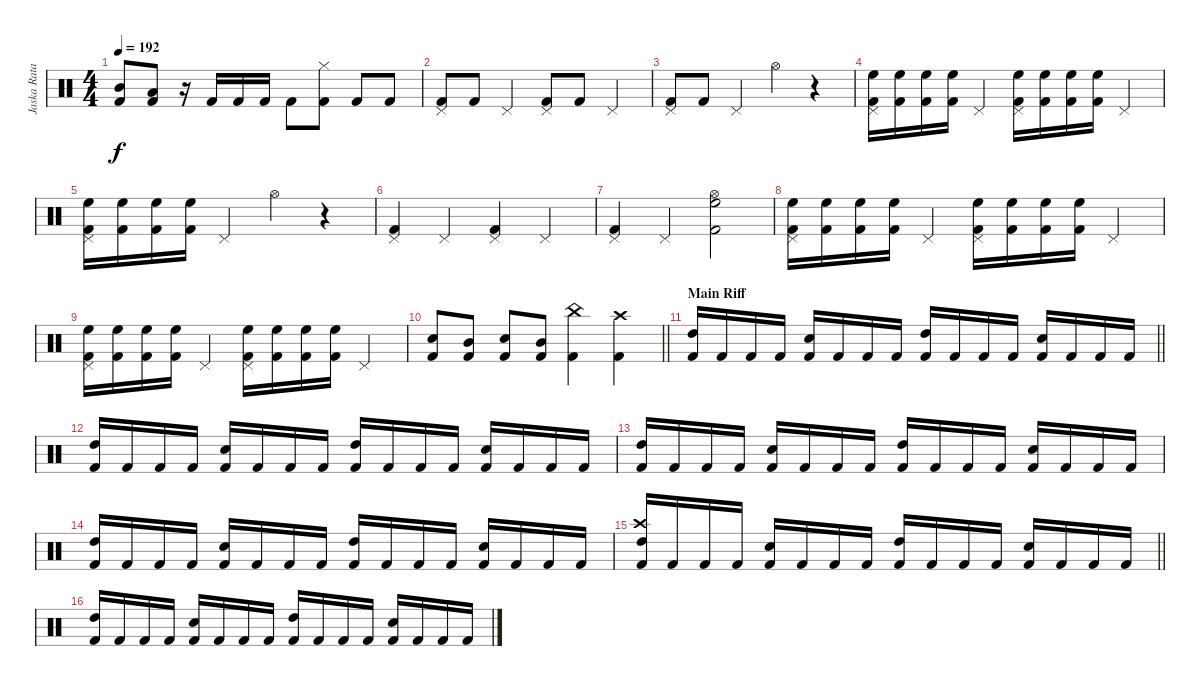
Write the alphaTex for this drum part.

\track ("Jaska Ratakinan" "Jaska Rata") {instrument percussion}
\staff {score}
\articulation defaults
\ts (4 4)
\tempo 192
\clef neutral
\ks c
("Kick (hit) 2" "Mid Tom (hit)").8{dy f} ("Kick (hit) 2" "Low Tom (hit)").8 r.16 "Kick (hit) 2".16 "Kick (hit) 2".16 "Kick (hit) 2".16 "Kick (hit) 2".8 ("Kick (hit) 2" "Hi-Hat (closed)").8 "Kick (hit) 2".8 "Kick (hit) 2".8 |
("Kick (hit) 2" "Pedal Hi-Hat (hit)").8 "Kick (hit) 2".8 "Pedal Hi-Hat (hit)".4 ("Kick (hit) 2" "Pedal Hi-Hat (hit)").8 "Kick (hit) 2".8 "Pedal Hi-Hat (hit)".4 |
("Kick (hit) 2" "Pedal Hi-Hat (hit)").8 "Kick (hit) 2".8 "Pedal Hi-Hat (hit)".4 "Hi-Hat (open)".4 r.4 |
("Kick (hit) 2" "High Floor Tom (hit)" "Pedal Hi-Hat (hit)").16 ("Kick (hit) 2" "High Floor Tom (hit)").16 ("Kick (hit) 2" "High Floor Tom (hit)").16 ("Kick (hit) 2" "High Floor Tom (hit)").16 "Pedal Hi-Hat (hit)".4 ("Kick (hit) 2" "High Floor Tom (hit)" "Pedal Hi-Hat (hit)").16 ("Kick (hit) 2" "High Floor Tom (hit)").16 ("Kick (hit) 2" "High Floor Tom (hit)").16 ("Kick (hit) 2" "High Floor Tom (hit)").16 "Pedal Hi-Hat (hit)".4 |
("Kick (hit) 2" "High Floor Tom (hit)" "Pedal Hi-Hat (hit)").16 ("Kick (hit) 2" "High Floor Tom (hit)").16 ("Kick (hit) 2" "High Floor Tom (hit)").16 ("Kick (hit) 2" "High Floor Tom (hit)").16 "Pedal Hi-Hat (hit)".4 "Hi-Hat (open)".4 r.4 |
("Kick (hit) 2" "Pedal Hi-Hat (hit)").4 "Pedal Hi-Hat (hit)".4 ("Kick (hit) 2" "Pedal Hi-Hat (hit)").4 "Pedal Hi-Hat (hit)".4 |
("Kick (hit) 2" "Pedal Hi-Hat (hit)").4 "Pedal Hi-Hat (hit)".4 ("Kick (hit) 2" "High Floor Tom (hit)" "Hi-Hat (open)").2 |
("Kick (hit) 2" "High Floor Tom (hit)" "Pedal Hi-Hat (hit)").16 ("Kick (hit) 2" "High Floor Tom (hit)").16 ("Kick (hit) 2" "High Floor Tom (hit)").16 ("Kick (hit) 2" "High Floor Tom (hit)").16 "Pedal Hi-Hat (hit)".4 ("Kick (hit) 2" "High Floor Tom (hit)" "Pedal Hi-Hat (hit)").16 ("Kick (hit) 2" "High Floor Tom (hit)").16 ("Kick (hit) 2" "High Floor Tom (hit)").16 ("Kick (hit) 2" "High Floor Tom (hit)").16 "Pedal Hi-Hat (hit)".4 |
("Kick (hit) 2" "High Floor Tom (hit)" "Pedal Hi-Hat (hit)").16 ("Kick (hit) 2" "High Floor Tom (hit)").16 ("Kick (hit) 2" "High Floor Tom (hit)").16 ("Kick (hit) 2" "High Floor Tom (hit)").16 "Pedal Hi-Hat (hit)".4 ("Kick (hit) 2" "High Floor Tom (hit)" "Pedal Hi-Hat (hit)").16 ("Kick (hit) 2" "High Floor Tom (hit)").16 ("Kick (hit) 2" "High Floor Tom (hit)").16 ("Kick (hit) 2" "High Floor Tom (hit)").16 "Pedal Hi-Hat (hit)".4 |
\barLineRight lightlight
("Kick (hit) 2" "Electric Snare (hit)").8 ("Kick (hit) 2" "Mid Tom (hit)").8 ("Kick (hit) 2" "Electric Snare (hit)").8 ("Kick (hit) 2" "Mid Tom (hit)").8 ("Kick (hit) 2" "China (hit)").4 ("Kick (hit) 2" "Crash high (hit)").4 |
\section ("" "Main Riff")
\barLineRight lightlight
("Kick (hit) 2" "High Tom (hit)").16 "Kick (hit) 2".16 "Kick (hit) 2".16 "Kick (hit) 2".16 ("Kick (hit) 2" "Snare (hit) 2").16 "Kick (hit) 2".16 "Kick (hit) 2".16 "Kick (hit) 2".16 ("Kick (hit) 2" "High Tom (hit)").16 "Kick (hit) 2".16 "Kick (hit) 2".16 "Kick (hit) 2".16 ("Kick (hit) 2" "Snare (hit) 2").16 "Kick (hit) 2".16 "Kick (hit) 2".16 "Kick (hit) 2".16 |
("Kick (hit) 2" "High Tom (hit)").16 "Kick (hit) 2".16 "Kick (hit) 2".16 "Kick (hit) 2".16 ("Kick (hit) 2" "Snare (hit) 2").16 "Kick (hit) 2".16 "Kick (hit) 2".16 "Kick (hit) 2".16 ("Kick (hit) 2" "High Tom (hit)").16 "Kick (hit) 2".16 "Kick (hit) 2".16 "Kick (hit) 2".16 ("Kick (hit) 2" "Snare (hit) 2").16 "Kick (hit) 2".16 "Kick (hit) 2".16 "Kick (hit) 2".16 |
("Kick (hit) 2" "High Tom (hit)").16 "Kick (hit) 2".16 "Kick (hit) 2".16 "Kick (hit) 2".16 ("Kick (hit) 2" "Snare (hit) 2").16 "Kick (hit) 2".16 "Kick (hit) 2".16 "Kick (hit) 2".16 ("Kick (hit) 2" "High Tom (hit)").16 "Kick (hit) 2".16 "Kick (hit) 2".16 "Kick (hit) 2".16 ("Kick (hit) 2" "Snare (hit) 2").16 "Kick (hit) 2".16 "Kick (hit) 2".16 "Kick (hit) 2".16 |
("Kick (hit) 2" "High Tom (hit)").16 "Kick (hit) 2".16 "Kick (hit) 2".16 "Kick (hit) 2".16 ("Kick (hit) 2" "Snare (hit) 2").16 "Kick (hit) 2".16 "Kick (hit) 2".16 "Kick (hit) 2".16 ("Kick (hit) 2" "High Tom (hit)").16 "Kick (hit) 2".16 "Kick (hit) 2".16 "Kick (hit) 2".16 ("Kick (hit) 2" "Snare (hit) 2").16 "Kick (hit) 2".16 "Kick (hit) 2".16 "Kick (hit) 2".16 |
\barLineRight lightlight
("Kick (hit) 2" "High Tom (hit)" "Crash high (hit)").16 "Kick (hit) 2".16 "Kick (hit) 2".16 "Kick (hit) 2".16 ("Kick (hit) 2" "Snare (hit) 2").16 "Kick (hit) 2".16 "Kick (hit) 2".16 "Kick (hit) 2".16 ("Kick (hit) 2" "High Tom (hit)").16 "Kick (hit) 2".16 "Kick (hit) 2".16 "Kick (hit) 2".16 ("Kick (hit) 2" "Snare (hit) 2").16 "Kick (hit) 2".16 "Kick (hit) 2".16 "Kick (hit) 2".16 |
("Kick (hit) 2" "High Tom (hit)").16 "Kick (hit) 2".16 "Kick (hit) 2".16 "Kick (hit) 2".16 ("Kick (hit) 2" "Snare (hit) 2").16 "Kick (hit) 2".16 "Kick (hit) 2".16 "Kick (hit) 2".16 ("Kick (hit) 2" "High Tom (hit)").16 "Kick (hit) 2".16 "Kick (hit) 2".16 "Kick (hit) 2".16 ("Kick (hit) 2" "Snare (hit) 2").16 "Kick (hit) 2".16 "Kick (hit) 2".16 "Kick (hit) 2".16
